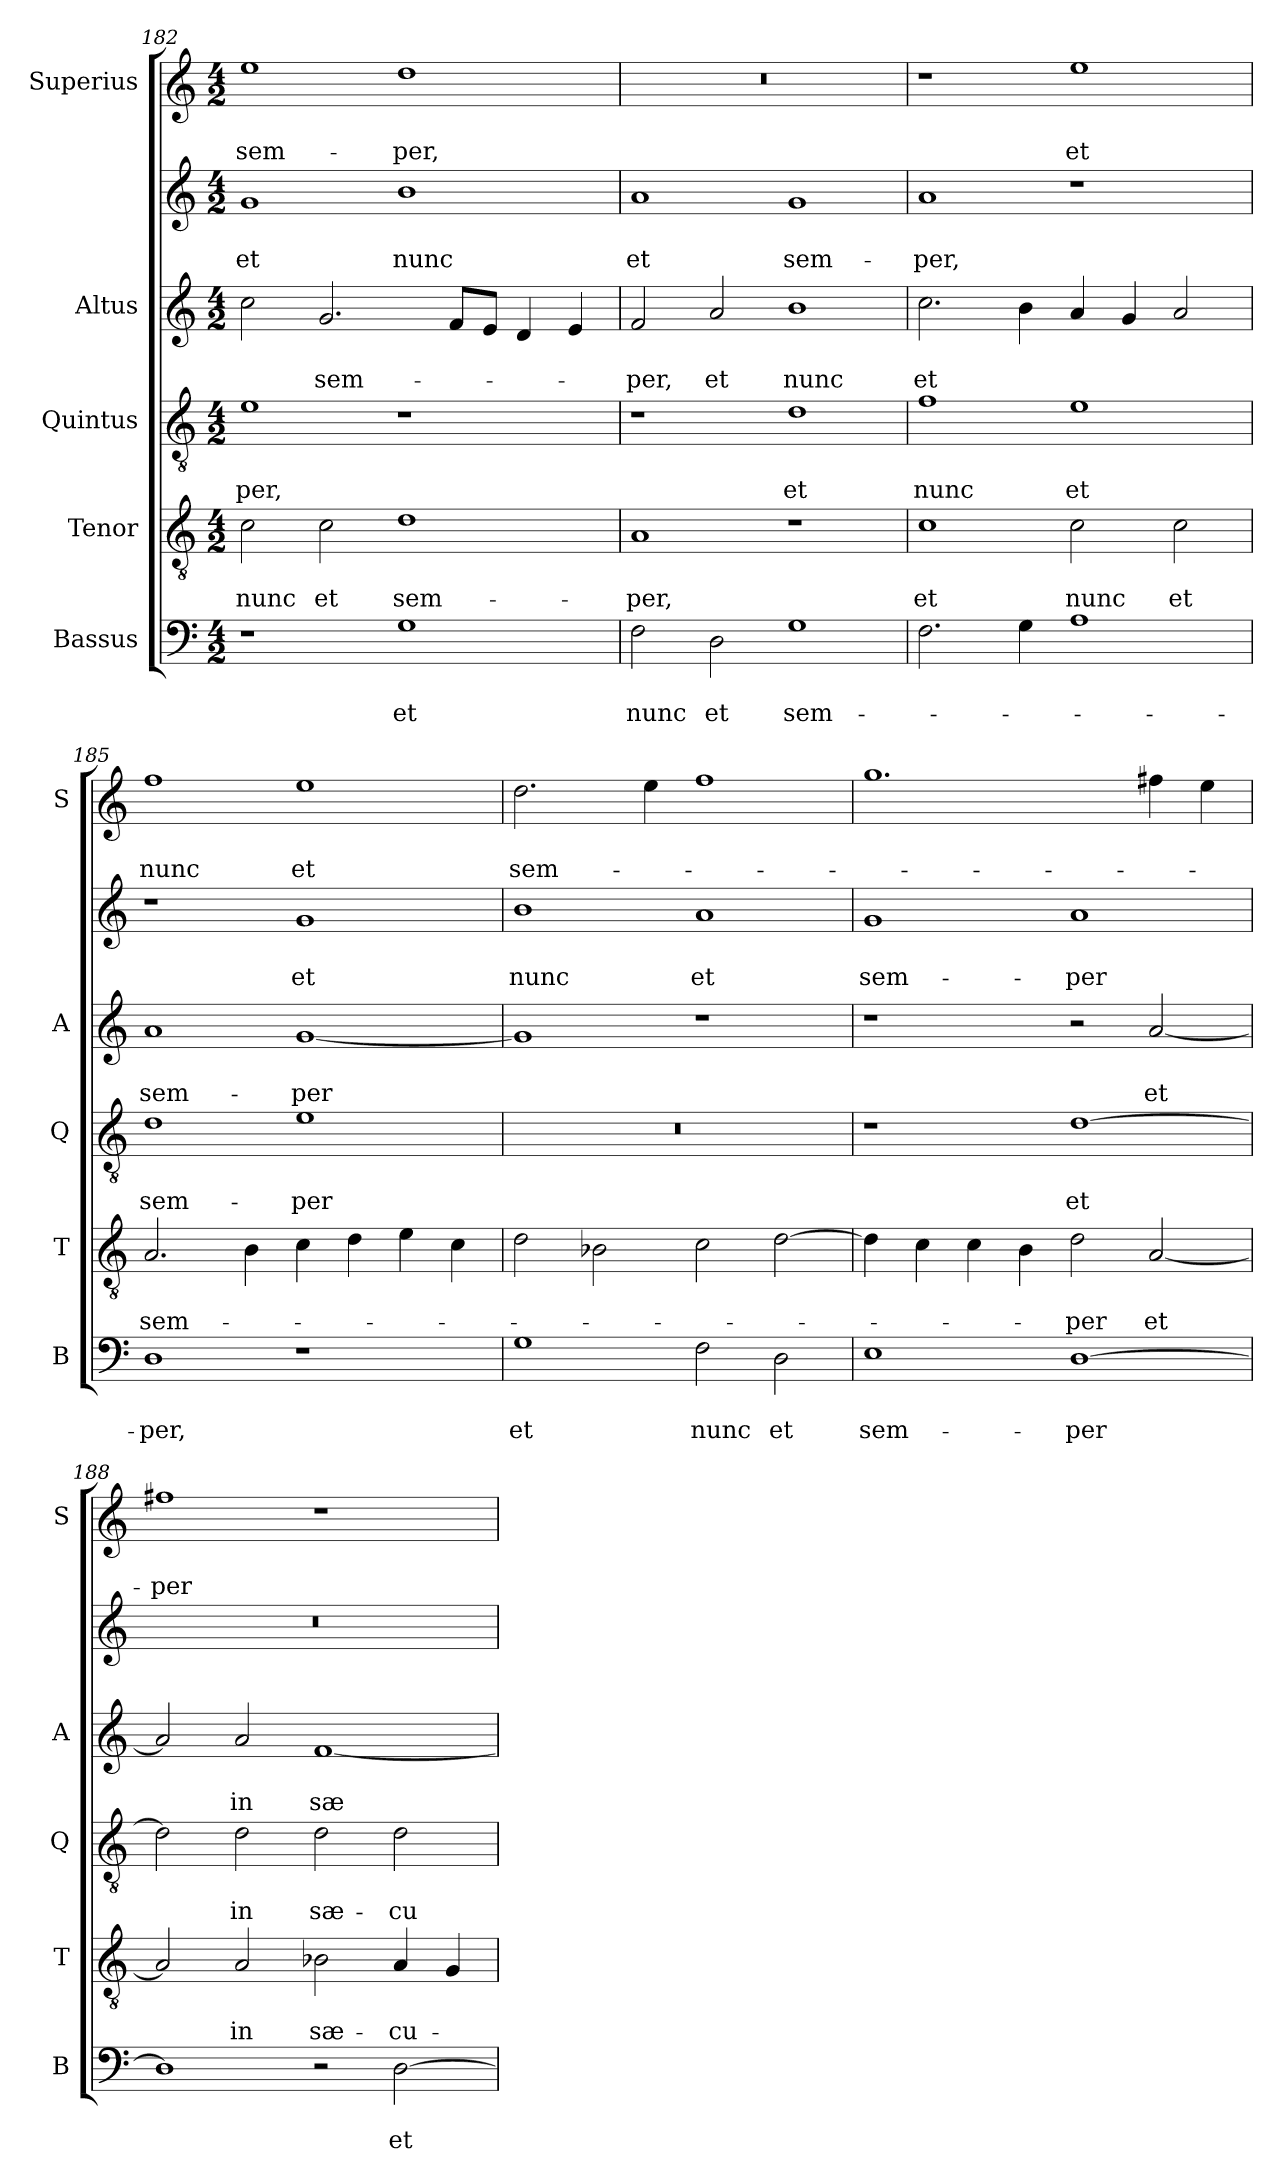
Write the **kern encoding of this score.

**kern	**text	**text	**kern	**text	**text	**kern	**text	**text	**kern	**text	**text	**kern	**text	**text	**kern	**text	**text
*part6	*part6	*part6	*part5	*part5	*part5	*part4	*part4	*part4	*part3	*part3	*part3	*part2	*part2	*part2	*part1	*part1	*part1
*staff6	*staff6	*staff6	*staff5	*staff5	*staff5	*staff4	*staff4	*staff4	*staff3	*staff3	*staff3	*staff2	*staff2	*staff2	*staff1	*staff1	*staff1
*I"Bassus	*	*	*I"Tenor	*	*	*I"Quintus	*	*	*I"Altus	*	*	*	*	*	*I"Superius	*	*
*I'B	*	*	*I'T	*	*	*I'Q	*	*	*I'A	*	*	*	*	*	*I'S	*	*
!!LO:LB:g=z
*clefF4	*	*	*clefGv2	*	*	*clefGv2	*	*	*clefG2	*	*	*clefG2	*	*	*clefG2	*	*
*k[]	*	*	*k[]	*	*	*k[]	*	*	*k[]	*	*	*k[]	*	*	*k[]	*	*
*C:	*	*	*C:	*	*	*C:	*	*	*C:	*	*	*C:	*	*	*C:	*	*
*M4/2	*	*	*M4/2	*	*	*M4/2	*	*	*M4/2	*	*	*M4/2	*	*	*M4/2	*	*
=182	=182	=182	=182	=182	=182	=182	=182	=182	=182	=182	=182	=182	=182	=182	=182	=182	=182
!	!	!	!	!	!LO:LY:b	!	!	!LO:LY:b	!	!	!	!	!	!LO:LY:b	!	!	!LO:LY:b
1r	.	.	2c\	.	nunc	1e	.	-per,	2cc\	.	.	1g	.	et	1ee	.	sem-
!	!	!	!	!	!LO:LY:b	!	!	!	!	!	!LO:LY:b	!	!	!	!	!	!
.	.	.	2c\	.	et	.	.	.	2.g/	.	sem-	.	.	.	.	.	.
!	!	!LO:LY:b	!	!	!LO:LY:b	!	!	!	!	!	!	!	!	!LO:LY:b	!	!	!LO:LY:b
1G	.	et	1d	.	sem-	1r	.	.	.	.	.	1b	.	nunc	1dd	.	-per,
.	.	.	.	.	.	.	.	.	8f/L	.	.	.	.	.	.	.	.
.	.	.	.	.	.	.	.	.	8e/J	.	.	.	.	.	.	.	.
.	.	.	.	.	.	.	.	.	4d/	.	.	.	.	.	.	.	.
.	.	.	.	.	.	.	.	.	4e/	.	.	.	.	.	.	.	.
=183	=183	=183	=183	=183	=183	=183	=183	=183	=183	=183	=183	=183	=183	=183	=183	=183	=183
!	!	!LO:LY:b	!	!	!LO:LY:b	!	!	!	!	!	!LO:LY:b	!	!	!LO:LY:b	!	!	!
2F\	.	nunc	1A	.	-per,	1r	.	.	2f/	.	-per,	1a	.	et	0r	.	.
!	!	!LO:LY:b	!	!	!	!	!	!	!	!	!LO:LY:b	!	!	!	!	!	!
2D\	.	et	.	.	.	.	.	.	2a/	.	et	.	.	.	.	.	.
!	!	!LO:LY:b	!	!	!	!	!	!LO:LY:b	!	!	!LO:LY:b	!	!	!LO:LY:b	!	!	!
1G	.	sem-	1r	.	.	1d	.	et	1b	.	nunc	1g	.	sem-	.	.	.
=184	=184	=184	=184	=184	=184	=184	=184	=184	=184	=184	=184	=184	=184	=184	=184	=184	=184
!	!	!	!	!	!LO:LY:b	!	!	!LO:LY:b	!	!	!LO:LY:b	!	!	!LO:LY:b	!	!	!
2.F\	.	.	1c	.	et	1f	.	nunc	2.cc\	.	et	1a	.	-per,	1r	.	.
4G\	.	.	.	.	.	.	.	.	4b\	.	.	.	.	.	.	.	.
!	!	!	!	!	!LO:LY:b	!	!	!LO:LY:b	!	!	!	!	!	!	!	!	!LO:LY:b
1A	.	.	2c\	.	nunc	1e	.	et	4a/	.	.	1r	.	.	1ee	.	et
.	.	.	.	.	.	.	.	.	4g/	.	.	.	.	.	.	.	.
!	!	!	!	!	!LO:LY:b	!	!	!	!	!	!	!	!	!	!	!	!
.	.	.	2c\	.	et	.	.	.	2a/	.	.	.	.	.	.	.	.
=185	=185	=185	=185	=185	=185	=185	=185	=185	=185	=185	=185	=185	=185	=185	=185	=185	=185
!	!	!LO:LY:b	!	!	!LO:LY:b	!	!	!LO:LY:b	!	!	!LO:LY:b	!	!	!	!	!	!LO:LY:b
1D	.	-per,	2.A/	.	sem-	1d	.	sem-	1a	.	sem-	1r	.	.	1ff	.	nunc
.	.	.	4B\	.	.	.	.	.	.	.	.	.	.	.	.	.	.
!	!	!	!	!	!	!	!	!LO:LY:b	!	!	!LO:LY:b	!	!	!LO:LY:b	!	!	!LO:LY:b
1r	.	.	4c\	.	.	1e	.	-per	[1g	.	-per	1g	.	et	1ee	.	et
.	.	.	4d\	.	.	.	.	.	.	.	.	.	.	.	.	.	.
.	.	.	4e\	.	.	.	.	.	.	.	.	.	.	.	.	.	.
.	.	.	4c\	.	.	.	.	.	.	.	.	.	.	.	.	.	.
=186	=186	=186	=186	=186	=186	=186	=186	=186	=186	=186	=186	=186	=186	=186	=186	=186	=186
!	!	!LO:LY:b	!	!	!	!	!	!	!	!	!	!	!	!LO:LY:b	!	!	!LO:LY:b
1G	.	et	2d\	.	.	0r	.	.	1g]	.	.	1b	.	nunc	2.dd\	.	sem-
.	.	.	2B-X\	.	.	.	.	.	.	.	.	.	.	.	.	.	.
.	.	.	.	.	.	.	.	.	.	.	.	.	.	.	4ee\	.	.
!	!	!LO:LY:b	!	!	!	!	!	!	!	!	!	!	!	!LO:LY:b	!	!	!
2F\	.	nunc	2c\	.	.	.	.	.	1r	.	.	1a	.	et	1ff	.	.
!	!	!LO:LY:b	!	!	!	!	!	!	!	!	!	!	!	!	!	!	!
2D\	.	et	[2d\	.	.	.	.	.	.	.	.	.	.	.	.	.	.
=187	=187	=187	=187	=187	=187	=187	=187	=187	=187	=187	=187	=187	=187	=187	=187	=187	=187
!	!	!LO:LY:b	!	!	!	!	!	!	!	!	!	!	!	!LO:LY:b	!	!	!
1E	.	sem-	4d\]	.	.	1r	.	.	1r	.	.	1g	.	sem-	1.gg	.	.
.	.	.	4c\	.	.	.	.	.	.	.	.	.	.	.	.	.	.
.	.	.	4c\	.	.	.	.	.	.	.	.	.	.	.	.	.	.
.	.	.	4B\	.	.	.	.	.	.	.	.	.	.	.	.	.	.
!	!	!LO:LY:b	!	!	!LO:LY:b	!	!	!LO:LY:b	!	!	!	!	!	!LO:LY:b	!	!	!
[1D	.	-per	2d\	.	-per	[1d	.	et	2r	.	.	1a	.	-per	.	.	.
!	!	!	!	!	!LO:LY:b	!	!	!	!	!	!LO:LY:b	!	!	!	!	!	!
.	.	.	[2A/	.	et	.	.	.	[2a/	.	et	.	.	.	4ff#X\	.	.
.	.	.	.	.	.	.	.	.	.	.	.	.	.	.	4ee\	.	.
!!LO:PB:g=z
=188	=188	=188	=188	=188	=188	=188	=188	=188	=188	=188	=188	=188	=188	=188	=188	=188	=188
!	!	!	!	!	!	!	!	!	!	!	!	!	!	!	!	!	!LO:LY:b
1D]	.	.	2A/]	.	.	2d\]	.	.	2a/]	.	.	0r	.	.	1ff#X	.	-per
!	!	!	!	!	!LO:LY:b	!	!	!LO:LY:b	!	!	!LO:LY:b	!	!	!	!	!	!
.	.	.	2A/	.	in	2d\	.	in	2a/	.	in	.	.	.	.	.	.
!	!	!	!	!	!LO:LY:b	!	!	!LO:LY:b	!	!	!LO:LY:b	!	!	!	!	!	!
2r	.	.	2B-X\	.	sæ-	2d\	.	sæ-	[1f	.	sæ-	.	.	.	1r	.	.
!	!	!LO:LY:b	!	!	!LO:LY:b	!	!	!LO:LY:b	!	!	!	!	!	!	!	!	!
[2D\	.	et	4A/	.	-cu-	2d\	.	-cu-	.	.	.	.	.	.	.	.	.
.	.	.	4G/	.	.	.	.	.	.	.	.	.	.	.	.	.	.
=	=	=	=	=	=	=	=	=	=	=	=	=	=	=	=	=	=
*-	*-	*-	*-	*-	*-	*-	*-	*-	*-	*-	*-	*-	*-	*-	*-	*-	*-
